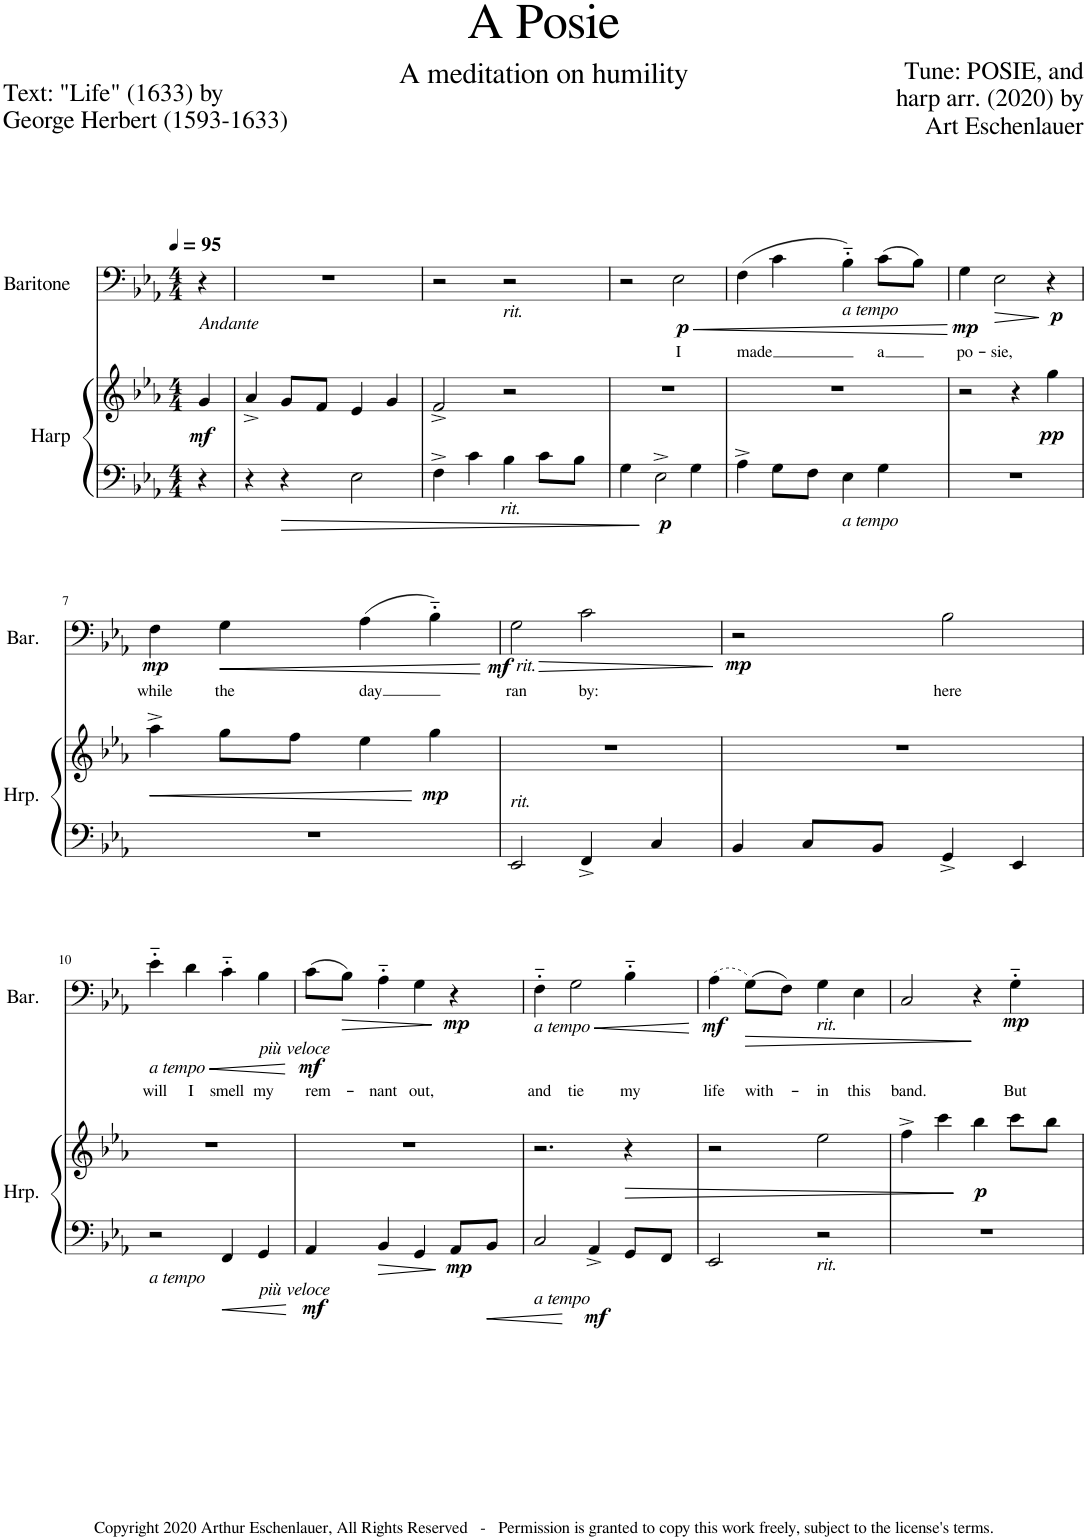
**kern	**kern	**dynam	**kern	**text	**dynam
*part2	*part2	*part2	*part1	*part1	*part1
*staff3	*staff2	*staff2/3	*staff1	*staff1	*staff1
*I"Harp	*	*	*I"Baritone	*	*
*I'Hrp.	*	*	*I'Bar.	*	*
*clefF4	*clefG2	*	*clefF4	*	*
*k[b-e-a-]	*k[b-e-a-]	*	*k[b-e-a-]	*	*
*M4/4	*M4/4	*	*M4/4	*	*
*MM95	*MM95	*	*MM95	*	*
=1	=1	=1	=1	=1	=1
!	!	!	!LO:TX:b:i:t=Andante	!	!
!	!	!LO:DY:b	!	!	!
4r	4g/	mf	4r	.	.
=2	=2	=2	=2	=2	=2
4r	4a-^/	.	1r	.	.
4r	8g/L	.	.	.	.
.	8f/J	.	.	.	.
2E-\	4e-/	.	.	.	.
.	4g/	.	.	.	.
=3	=3	=3	=3	=3	=3
4F^\	2f^/	.	2r	.	.
4c\	.	.	.	.	.
!	!	!	!LO:TX:b:i:t=rit.	!	!
!LO:TX:b:i:t=rit.	!	!	!	!	!
4B-\	2r	.	2r	.	.
8c\L	.	.	.	.	.
8B-\J	.	.	.	.	.
=4	=4	=4	=4	=4	=4
4G\	1r	.	2r	.	.
!	!	!LO:DY:b=2	!	!	!
2E-^\	.	p	.	.	.
!	!	!	!	!LO:LY:b	!LO:HP:b
!	!	!	!	!	!LO:DY:n=1:b
.	.	.	2E-\	I	< p
4G\	.	.	.	.	.
=5	=5	=5	=5	=5	=5
!	!	!	!	!LO:LY:b	!
4A-^\	1r	.	(4F\	made	.
8G\L	.	.	4c\	.	.
8F\J	.	.	.	.	.
!	!	!	!LO:TX:b:i:t=a tempo	!	!
!LO:TX:b:i:t=a tempo	!	!	!	!	!
4E-\	.	.	4B-'~\)	.	.
!	!	!	!	!LO:LY:b	!
4G\	.	.	(8c\L	a	.
.	.	.	8B-\J)	.	.
.	.	.	.	.	[
=6	=6	=6	=6	=6	=6
!	!	!	!	!LO:LY:b	!LO:DY:b
1r	2r	.	4G\	po-	mp
!	!	!	!	!LO:LY:b	!LO:HP:b
.	.	.	2E-\	-sie,	>
.	4r	.	.	.	.
!	!	!LO:DY:b	!	!	!LO:DY:n=1:b
.	4gg\	pp	4r	.	] p
!!LO:LB:g=z
=7	=7	=7	=7	=7	=7
!	!	!LO:HP:b	!	!LO:LY:b	!LO:DY:b
1r	4aa-^\	<	4F\	while	mp
!	!	!	!	!LO:LY:b	!LO:HP:b
.	8gg\L	.	4G\	the	<
.	8ff\J	.	.	.	.
!	!	!	!	!LO:LY:b	!
.	4ee-\	.	(4A-\	day	.
!	!	!LO:DY:n=1:b	!	!	!
.	4gg\	[ mp	4B-'~\)	.	.
.	.	.	.	.	[
=8	=8	=8	=8	=8	=8
!	!	!	!LO:TX:b:i:t=rit.	!	!
!	!LO:TX:b:i:t=rit.	!	!	!	!
!	!	!	!	!LO:LY:b	!LO:HP:b
!	!	!	!	!	!LO:DY:n=1:b
2EE-/	1r	.	2G\	ran	> mf
!	!	!	!	!LO:LY:b	!
4FF^/	.	.	2c\	by:	.
4C/	.	.	.	.	.
.	.	.	.	.	]
=9	=9	=9	=9	=9	=9
!	!	!	!	!	!LO:DY:b
4BB-/	1r	.	2r	.	mp
8C/L	.	.	.	.	.
8BB-/J	.	.	.	.	.
!	!	!	!	!LO:LY:b	!
4GG^/	.	.	2B-\	here	.
4EE-/	.	.	.	.	.
!!LO:LB:g=z
=10	=10	=10	=10	=10	=10
!	!	!	!LO:TX:b:i:t=a tempo	!	!
!LO:TX:b:i:t=a tempo	!	!	!	!	!
!	!	!	!	!LO:LY:b	!LO:HP:b
2r	1r	.	4e-'~\	will	<
!	!	!	!	!LO:LY:b	!
.	.	.	4d\	I	.
!	!	!	!	!LO:LY:b	!
4FF/	.	.	4c'~\	smell	.
!	!	!	!LO:TX:b:i:t=più veloce	!	!
!LO:TX:b:i:t=più veloce	!	!	!	!	!
!	!	!	!	!LO:LY:b	!
4GG/	.	.	4B-\	my	.
.	.	.	.	.	[
=11	=11	=11	=11	=11	=11
!	!	!LO:DY:b=2	!	!LO:LY:b	!LO:DY:b
4AA-/	1r	mf	(8c\L	rem-	mf
!	!	!	!	!	!LO:HP:b
.	.	.	8B-\J)	.	>
!	!	!	!	!LO:LY:b	!
4BB-/	.	.	4A-'~\	-nant	.
!	!	!	!	!LO:LY:b	!
4GG/	.	.	4G\	out,	.
!	!	!LO:DY:b=2	!	!	!LO:DY:n=1:b
8AA-/L	.	mp	4r	.	] mp
8BB-/J	.	.	.	.	.
=12	=12	=12	=12	=12	=12
!	!	!	!LO:TX:b:i:t=a tempo	!	!
!LO:TX:b:i:t=a tempo	!	!	!	!	!
!	!	!	!	!LO:LY:b	!LO:HP:b
2C/	2.r	.	4F'~\	and	<
!	!	!	!	!LO:LY:b	!
.	.	.	2G\	tie	.
!	!	!LO:DY:b=2	!	!	!
4AA-^/	.	mf	.	.	.
!	!	!LO:HP:b	!	!LO:LY:b	!
8GG/L	4r	>	4B-'~\	my	.
8FF/J	.	.	.	.	.
.	.	.	.	.	[
=13	=13	=13	=13	=13	=13
!	!	!	!	!LO:LY:b	!LO:DY:b
2EE-/	2r	.	(4A-\	life	mf
!	!	!	!	!LO:LY:b	!LO:HP:b
.	.	.	(8G\L)	with-	>
.	.	.	8F\J)	.	.
!	!	!	!LO:TX:b:i:t=rit.	!	!
!LO:TX:b:i:t=rit.	!	!	!	!	!
!	!	!	!	!LO:LY:b	!
2r	2ee-\	.	4G\	-in	.
!	!	!	!	!LO:LY:b	!
.	.	.	4E-\	this	.
=14	=14	=14	=14	=14	=14
!	!	!	!	!LO:LY:b	!
1r	4ff^\	.	2C/	band.	.
.	4ccc\	.	.	.	.
!	!	!LO:DY:n=1:b	!	!	!
.	4bb-\	] p	4r	.	]
!	!	!	!	!LO:LY:b	!LO:DY:b
.	8ccc\L	.	4G'~\	But	mp
.	8bb-\J	.	.	.	.
=	=	=	=	=	=
*-	*-	*-	*-	*-	*-
